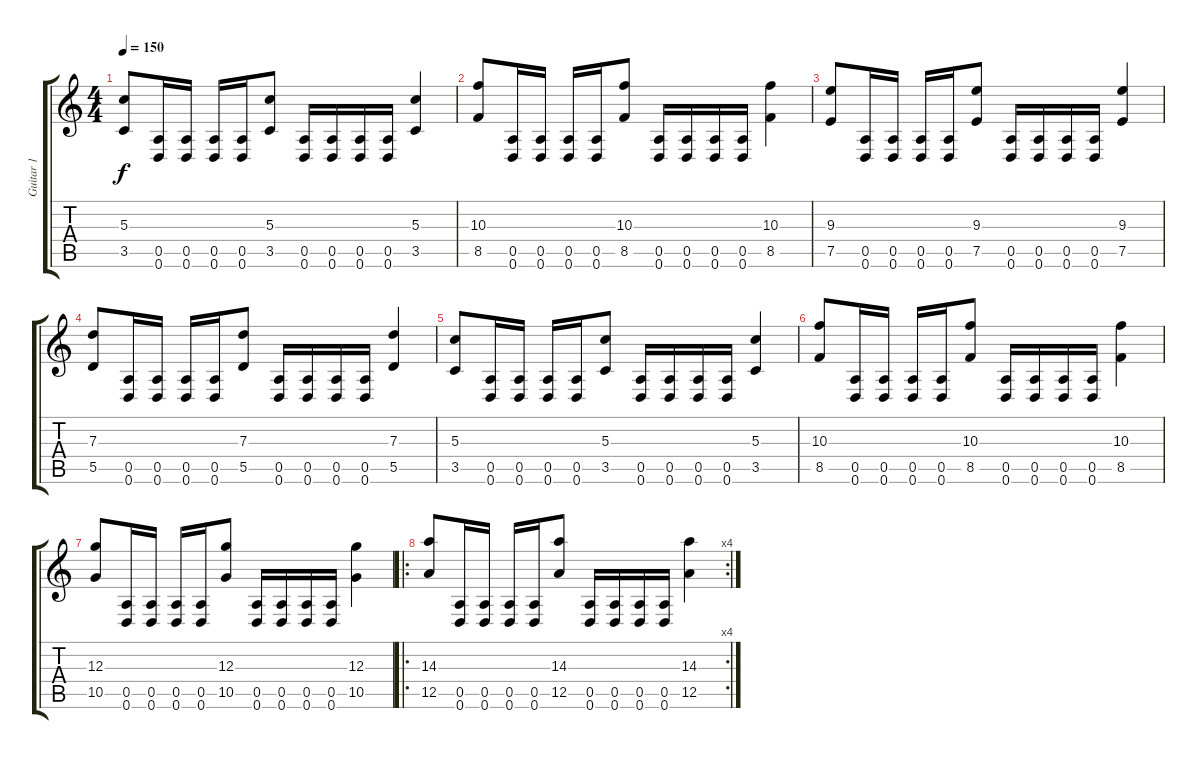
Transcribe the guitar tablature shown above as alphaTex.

\track ("Guitar 1" "Guitar 1") {instrument overdrivenguitar}
\staff {score tabs}
\tuning (E4 B3 G3 D3 A2 D2) {hide}
\ts (4 4)
\tempo 150
\clef g2
\ks c
(5.3 3.5).8{dy f} (0.5 0.6).16 (0.5 0.6).16 (0.5 0.6).16 (0.5 0.6).16 (5.3 3.5).8 (0.5 0.6).16 (0.5 0.6).16 (0.5 0.6).16 (0.5 0.6).16 (5.3 3.5).4 |
(10.3 8.5).8 (0.5 0.6).16 (0.5 0.6).16 (0.5 0.6).16 (0.5 0.6).16 (10.3 8.5).8 (0.5 0.6).16 (0.5 0.6).16 (0.5 0.6).16 (0.5 0.6).16 (10.3 8.5).4 |
(9.3 7.5).8 (0.5 0.6).16 (0.5 0.6).16 (0.5 0.6).16 (0.5 0.6).16 (9.3 7.5).8 (0.5 0.6).16 (0.5 0.6).16 (0.5 0.6).16 (0.5 0.6).16 (9.3 7.5).4 |
(7.3 5.5).8 (0.5 0.6).16 (0.5 0.6).16 (0.5 0.6).16 (0.5 0.6).16 (7.3 5.5).8 (0.5 0.6).16 (0.5 0.6).16 (0.5 0.6).16 (0.5 0.6).16 (7.3 5.5).4 |
(5.3 3.5).8 (0.5 0.6).16 (0.5 0.6).16 (0.5 0.6).16 (0.5 0.6).16 (5.3 3.5).8 (0.5 0.6).16 (0.5 0.6).16 (0.5 0.6).16 (0.5 0.6).16 (5.3 3.5).4 |
(10.3 8.5).8 (0.5 0.6).16 (0.5 0.6).16 (0.5 0.6).16 (0.5 0.6).16 (10.3 8.5).8 (0.5 0.6).16 (0.5 0.6).16 (0.5 0.6).16 (0.5 0.6).16 (10.3 8.5).4 |
(12.3 10.5).8 (0.5 0.6).16 (0.5 0.6).16 (0.5 0.6).16 (0.5 0.6).16 (12.3 10.5).8 (0.5 0.6).16 (0.5 0.6).16 (0.5 0.6).16 (0.5 0.6).16 (12.3 10.5).4 |
\ro
\rc 4
(14.3 12.5).8 (0.5 0.6).16 (0.5 0.6).16 (0.5 0.6).16 (0.5 0.6).16 (14.3 12.5).8 (0.5 0.6).16 (0.5 0.6).16 (0.5 0.6).16 (0.5 0.6).16 (14.3 12.5).4
